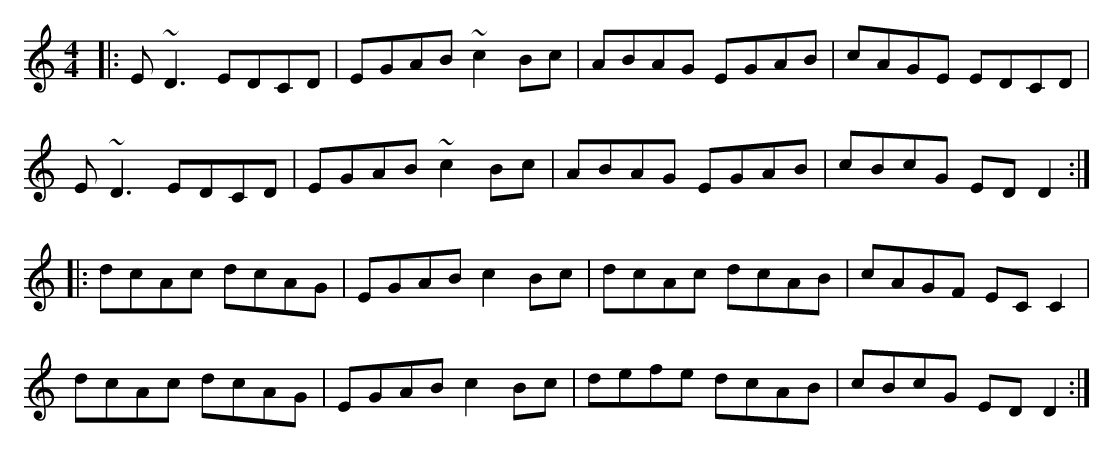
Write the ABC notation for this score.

X:1
M:4/4
K:Ddor
|:E ~D3 EDCD|EGAB ~c2 Bc|ABAG EGAB|cAGE EDCD|
E ~D3 EDCD|EGAB ~c2 Bc|ABAG EGAB|cBcG ED D2:|
|:dcAc dcAG|EGAB c2 Bc|dcAc dcAB|cAGF EC C2|
dcAc dcAG|EGAB c2 Bc|defe dcAB|cBcG ED D2:|
